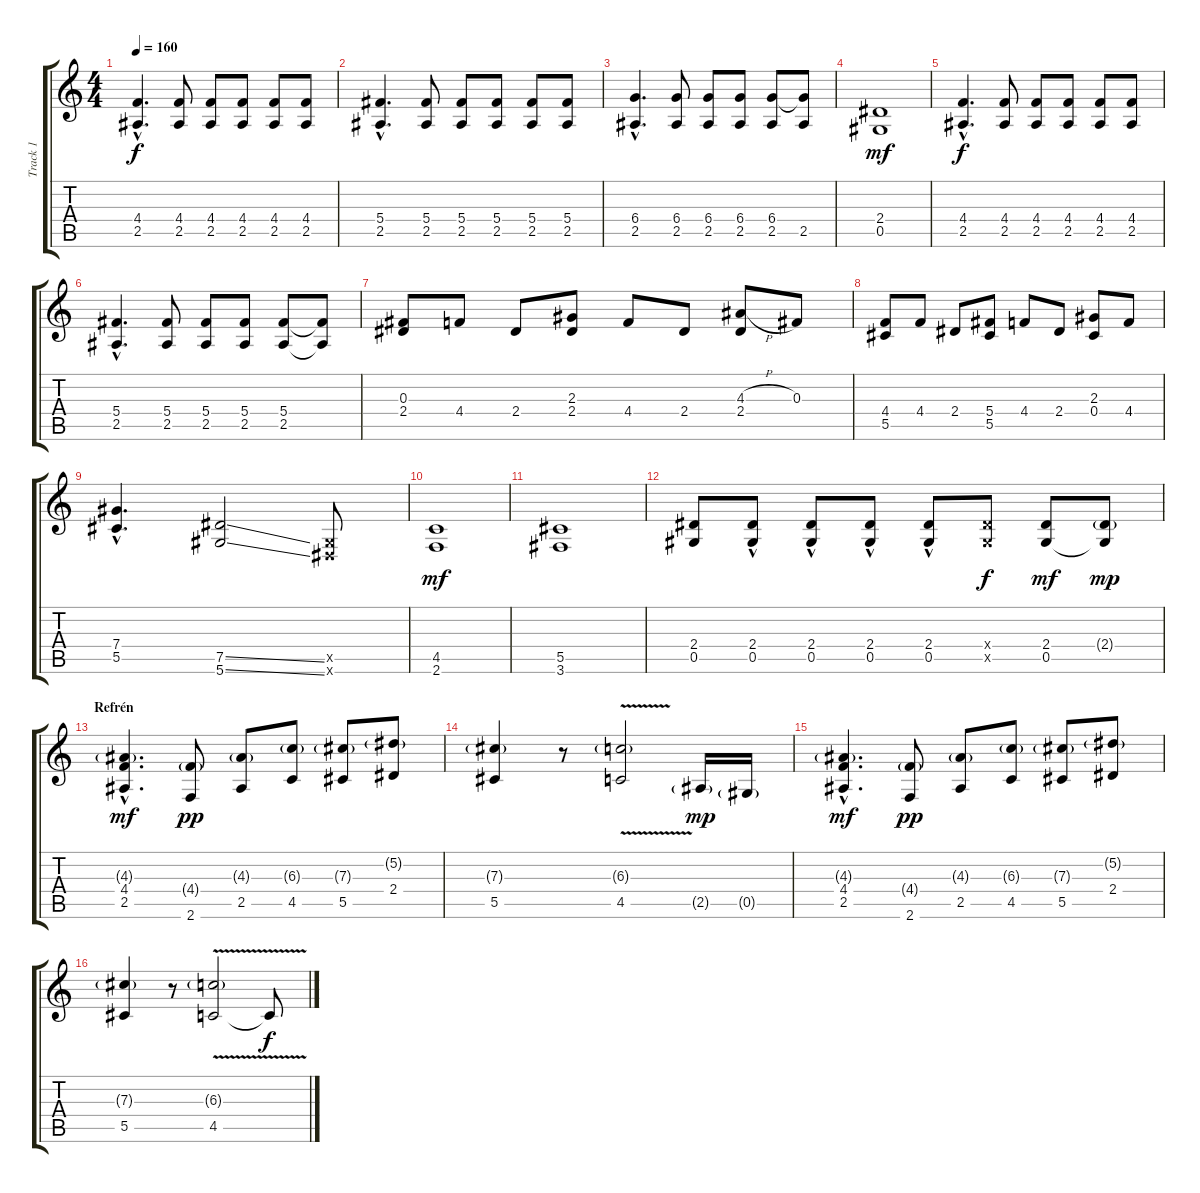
\track ("Track 1" "Track 1") {instrument overdrivenguitar}
\staff {score tabs}
\tuning (Eb4 Bb3 Gb3 Db3 Ab2 Eb2) {hide}
\ts (4 4)
\tempo 160
\clef g2
\ks c
(4.4{hac} 2.5{hac}).4{d dy f} (4.4 2.5).8 (4.4 2.5).8 (4.4 2.5).8 (4.4 2.5).8 (4.4 2.5).8 |
(5.4{hac} 2.5{hac}).4{d} (5.4 2.5).8 (5.4 2.5).8 (5.4 2.5).8 (5.4 2.5).8 (5.4 2.5).8 |
(6.4{hac} 2.5{hac}).4{d} (6.4 2.5).8 (6.4 2.5).8 (6.4 2.5).8 (6.4 2.5).8 (6.4{t} 2.5).8 |
(2.4 0.5).1{dy mf} |
(4.4{hac} 2.5{hac}).4{d dy f} (4.4 2.5).8 (4.4 2.5).8 (4.4 2.5).8 (4.4 2.5).8 (4.4 2.5).8 |
(5.4{hac} 2.5{hac}).4{d} (5.4 2.5).8 (5.4 2.5).8 (5.4 2.5).8 (5.4 2.5).8 (5.4{t} 2.5{t}).8 |
(0.3 2.4).8 4.4.8 2.4.8 (2.3 2.4).8 4.4.8 2.4.8 (4.3{h} 2.4).8 0.3.8 |
(4.4 5.5).8 4.4.8 2.4.8 (5.4 5.5).8 4.4.8 2.4.8 (2.3 0.4).8 4.4.8 |
(7.4{hac} 5.5{hac}).4{d} (7.5{ss} 5.6{ss}).2 (0.5{x} 0.6{x}).8 |
(4.5 2.6).1{dy mf} |
(5.5 3.6).1 |
(2.4 0.5).8 (2.4 0.5{hac}).8 (2.4 0.5{hac}).8 (2.4 0.5{hac}).8 (2.4 0.5{hac}).8 (2.4{x} 0.5{x}).8{dy f} (2.4 0.5).8{dy mf} (2.4{g} 0.5{t}).8{dy mp} |
\section ("" "Refrén")
(4.3{g hac} 4.4 2.5).4{d dy mf} (4.4{g} 2.6).8{dy pp} (4.3{g} 2.5).8 (6.3{g} 4.5).8 (7.3{g} 5.5).8 (5.2{g} 2.4).8 |
(7.3{g} 5.5).4 r.8 (6.3{v g} 4.5{v}).2 2.5{g}.16{dy mp} 0.5{g}.16 |
(4.3{g hac} 4.4 2.5).4{d dy mf} (4.4{g} 2.6).8{dy pp} (4.3{g} 2.5).8 (6.3{g} 4.5).8 (7.3{g} 5.5).8 (5.2{g} 2.4).8 |
(7.3{g} 5.5).4 r.8 (6.3{v g} 4.5{v}).2 4.5{t}.8{dy f}
